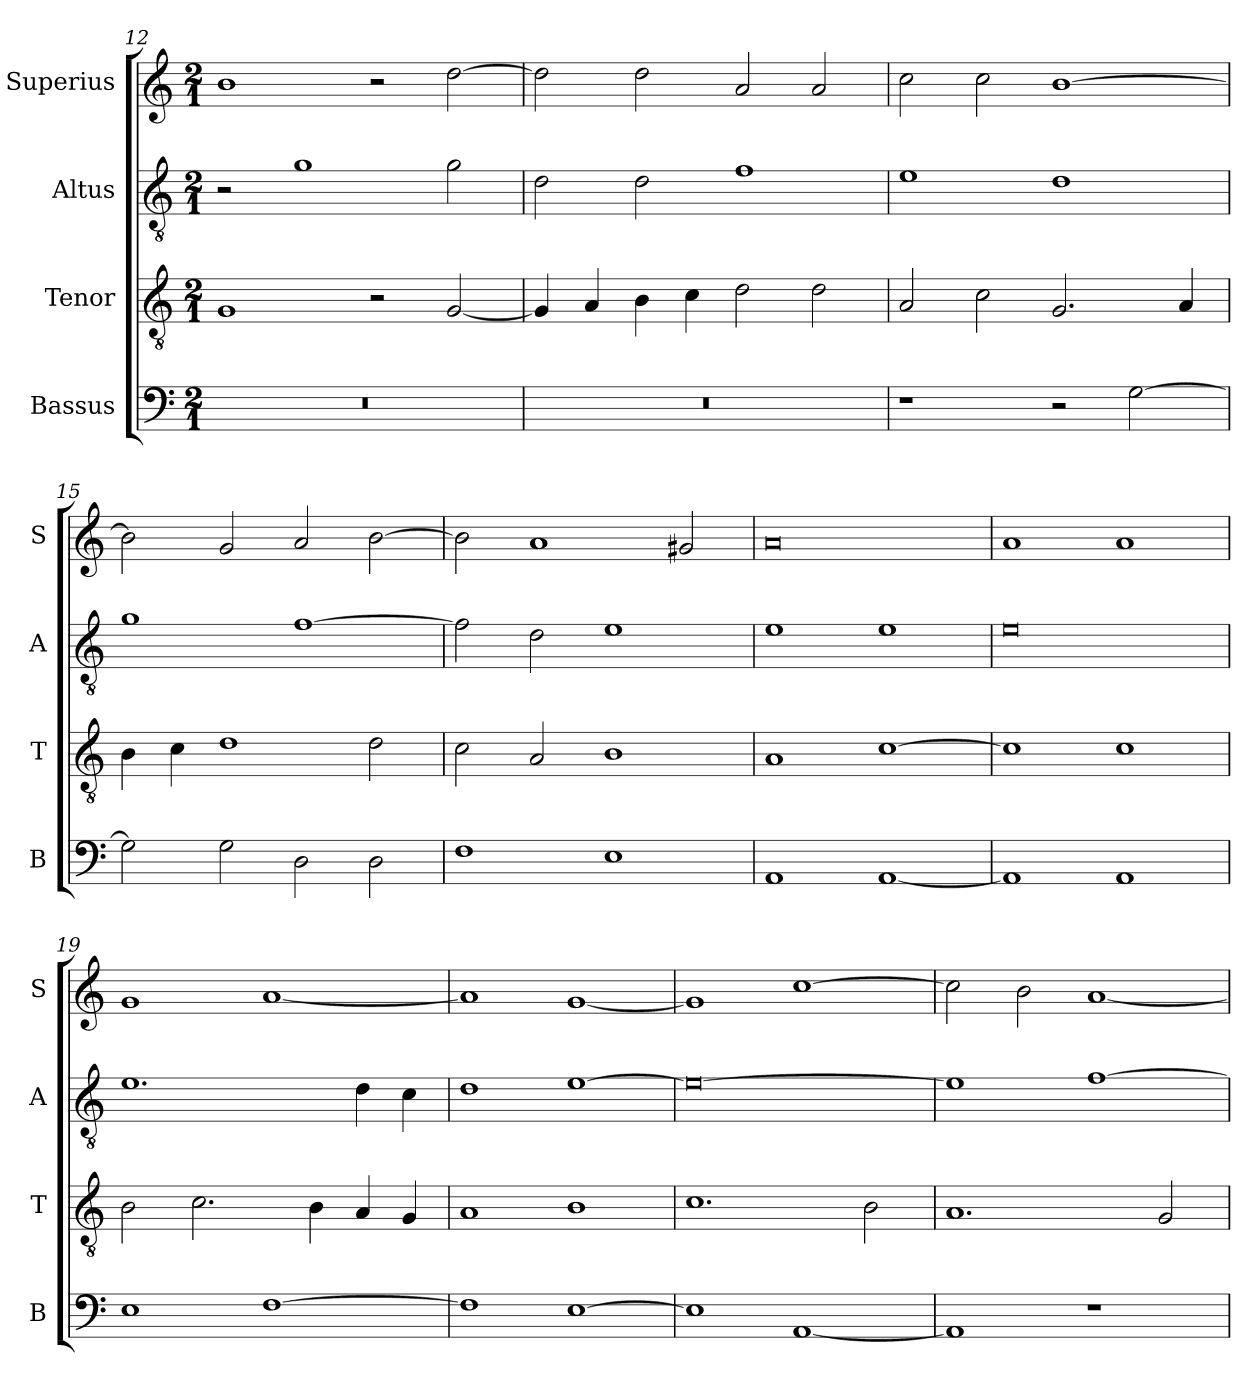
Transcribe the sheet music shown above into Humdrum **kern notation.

**kern	**kern	**kern	**kern
*part4	*part3	*part2	*part1
*staff4	*staff3	*staff2	*staff1
*I"Bassus	*I"Tenor	*I"Altus	*I"Superius
*I'B	*I'T	*I'A	*I'S
*clefF4	*clefGv2	*clefGv2	*clefG2
*k[]	*k[]	*k[]	*k[]
*M2/1	*M2/1	*M2/1	*M2/1
=12	=12	=12	=12
0r	1G	2r	1b
.	.	1g	.
.	2r	.	2r
.	[2G	2g	[2dd
=13	=13	=13	=13
0r	4G]	2d	2dd]
.	4A	.	.
.	4B	2d	2dd
.	4c	.	.
.	2d	1f	2a
.	2d	.	2a
=14	=14	=14	=14
1r	2A	1e	2cc
.	2c	.	2cc
2r	2.G	1d	[1b
[2G	.	.	.
.	4A	.	.
=15	=15	=15	=15
2G]	4B	1g	2b]
.	4c	.	.
2G	1d	.	2g
2D	.	[1f	2a
2D	2d	.	[2b
=16	=16	=16	=16
1F	2c	2f]	2b]
.	2A	2d	1a
1E	1B	1e	.
.	.	.	2g#X
=17	=17	=17	=17
1AA	1A	1e	0a
[1AA	[1c	1e	.
=18	=18	=18	=18
1AA]	1c]	0e	1a
1AA	1c	.	1a
=19	=19	=19	=19
1E	2B	1.e	1g
.	2.c	.	.
[1F	.	.	[1a
.	4B	.	.
.	4A	4d	.
.	4G	4c	.
=20	=20	=20	=20
1F]	1A	1d	1a]
[1E	1B	[1e	[1g
=21	=21	=21	=21
1E]	1.c	0e_	1g]
[1AA	.	.	[1cc
.	2B	.	.
=22	=22	=22	=22
1AA]	1.A	1e]	2cc]
.	.	.	2b
1r	.	[1f	[1a
.	2G	.	.
=	=	=	=
*-	*-	*-	*-
